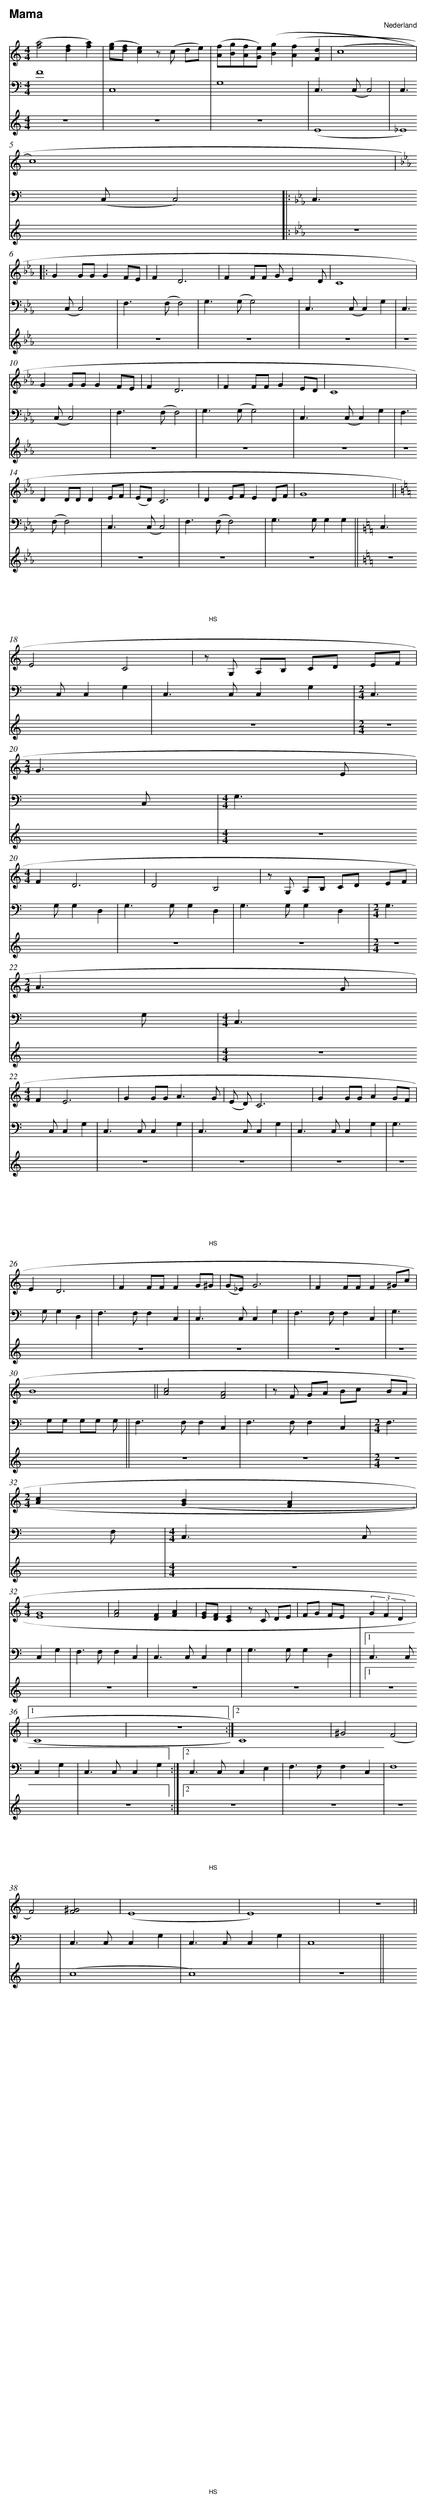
X:1
T:Mama
O:Nederland
M:4/4
L:1/8
Q:1/4=136
K:C
V:1
[f4(a4][d2f2][f2a2)]|[e(g][df][c2e2)]z(c de) |[A(f][Bg][Af][Ge)][(3B2g2][A2(3f2][F2d2]|(c8 |
c8)  |:
K:Eb
G2 GG G2 FE |F2 D6 |F2 FF GE2 D|C8 |
G2 GG G2 FE |F2 D6 |F2 FF G2 ED |C8 |
D2 DD D2 EF |(ED) C6 |D2 EF E2 DF |G8 ||
K:C
E4 C4 |zG, A,B, CD EF |
M:2/4
G3 E|
M:4/4
F2 D6 |D4 B,4 |zG, A,B, CD EF |
M:2/4
A3 G|
M:4/4
F2 E6 |G2 GG A3 G|(E D)C6 |G2 GG A2 GF |
E2 D6 |F2 FF F2 G^G |(G_E) G6 |F2 FF F2 ^Gc |
B8 ||[A4c4][F4A4]|zF GA Bc BA |
M:2/4
[(3A2c2][G2(3B2][F2A2]|
M:4/4
[E8G8]|[F4A4][D2F2][F2A2]|[EG][DF][C2E2]zC DE |FG FE  (3G2F2D2 |
|1 C8 |z8 :|2 C8 |^G4 (F4 |
F4) [F4^G4]|(E8 |E8) |z8 ||
V:2
F8 |C,8 |G,8 |C,3 (C,C,4) |
C,3 (C,C,4)  |:
K:Eb
C,3 (C,C,4) |F,3 (F,F,4) |G,3 (G,G,4) |C,3 (C,C,2) G,2 |
C,3 (C,C,4) |F,3 (F,F,4) |G,3 (G,G,4) |C,3 (C,C,2) G,2 |
F,3 (F,F,4) |C,3 (C,C,4) |F,3 (F,F,4) |G,3 G,G,2 G,2 ||
K:C
C,3 C,C,2 G,2 |C,3 C,C,2 G,2 |
M:2/4
C,3 C,|
M:4/4
G,3 G,G,2 D,2 |G,3 G,G,2 D,2 |G,3 G,G,2 D,2 |
M:2/4
G,3 G,|
M:4/4
C,3 C,C,2 G,2 |C,3 C,C,2 G,2 |C,3 C,C,2 G,2 |C,3 C,C,2 G,2 |
G,3 G,G,2 D,2 |F,3 F,F,2 C,2 |C,3 C,C,2 G,2 |F,3 F,F,2 C,2 |
G,3 G,G, G,G, G,||F,3 F,F,2 C,2 |F,3 F,F,2 C,2 |
M:2/4
F,3 F,|
M:4/4
C,3 C,C,2 G,2 |F,3 F,F,2 C,2 |C,3 C,C,2 G,2 |G,3 G,G,2 D,2 |
|1 C,3 C,C,2 G,2 |C,3 C,C,2 G,2 :|2 C,3 C,C,2 E,2 |F,3 F,F,2 C,2 |
F,8 |C,3 C,C,2 G,2 |C,3 C,C,2 G,2 |C,8 ||
V:3
z8 |z8 |z8 |(E8 |
_E8)  |:
K:Eb
z8 |z8 |z8 |z8 |
z8 |z8 |z8 |z8 |
z8 |z8 |z8 |z8 ||
K:C
z8 |z8 |
M:2/4
z4 |
M:4/4
z8 |z8 |z8 |
M:2/4
z4 |
M:4/4
z8 |z8 |z8 |z8 |
z8 |z8 |z8 |z8 |
z8 ||z8 |z8 |
M:2/4
z4 |
M:4/4
z8 |z8 |z8 |z8 |
|1 z8 |z8 :|2 z8 |z8 |
z8 |(c8 |c8) |z8 ||
